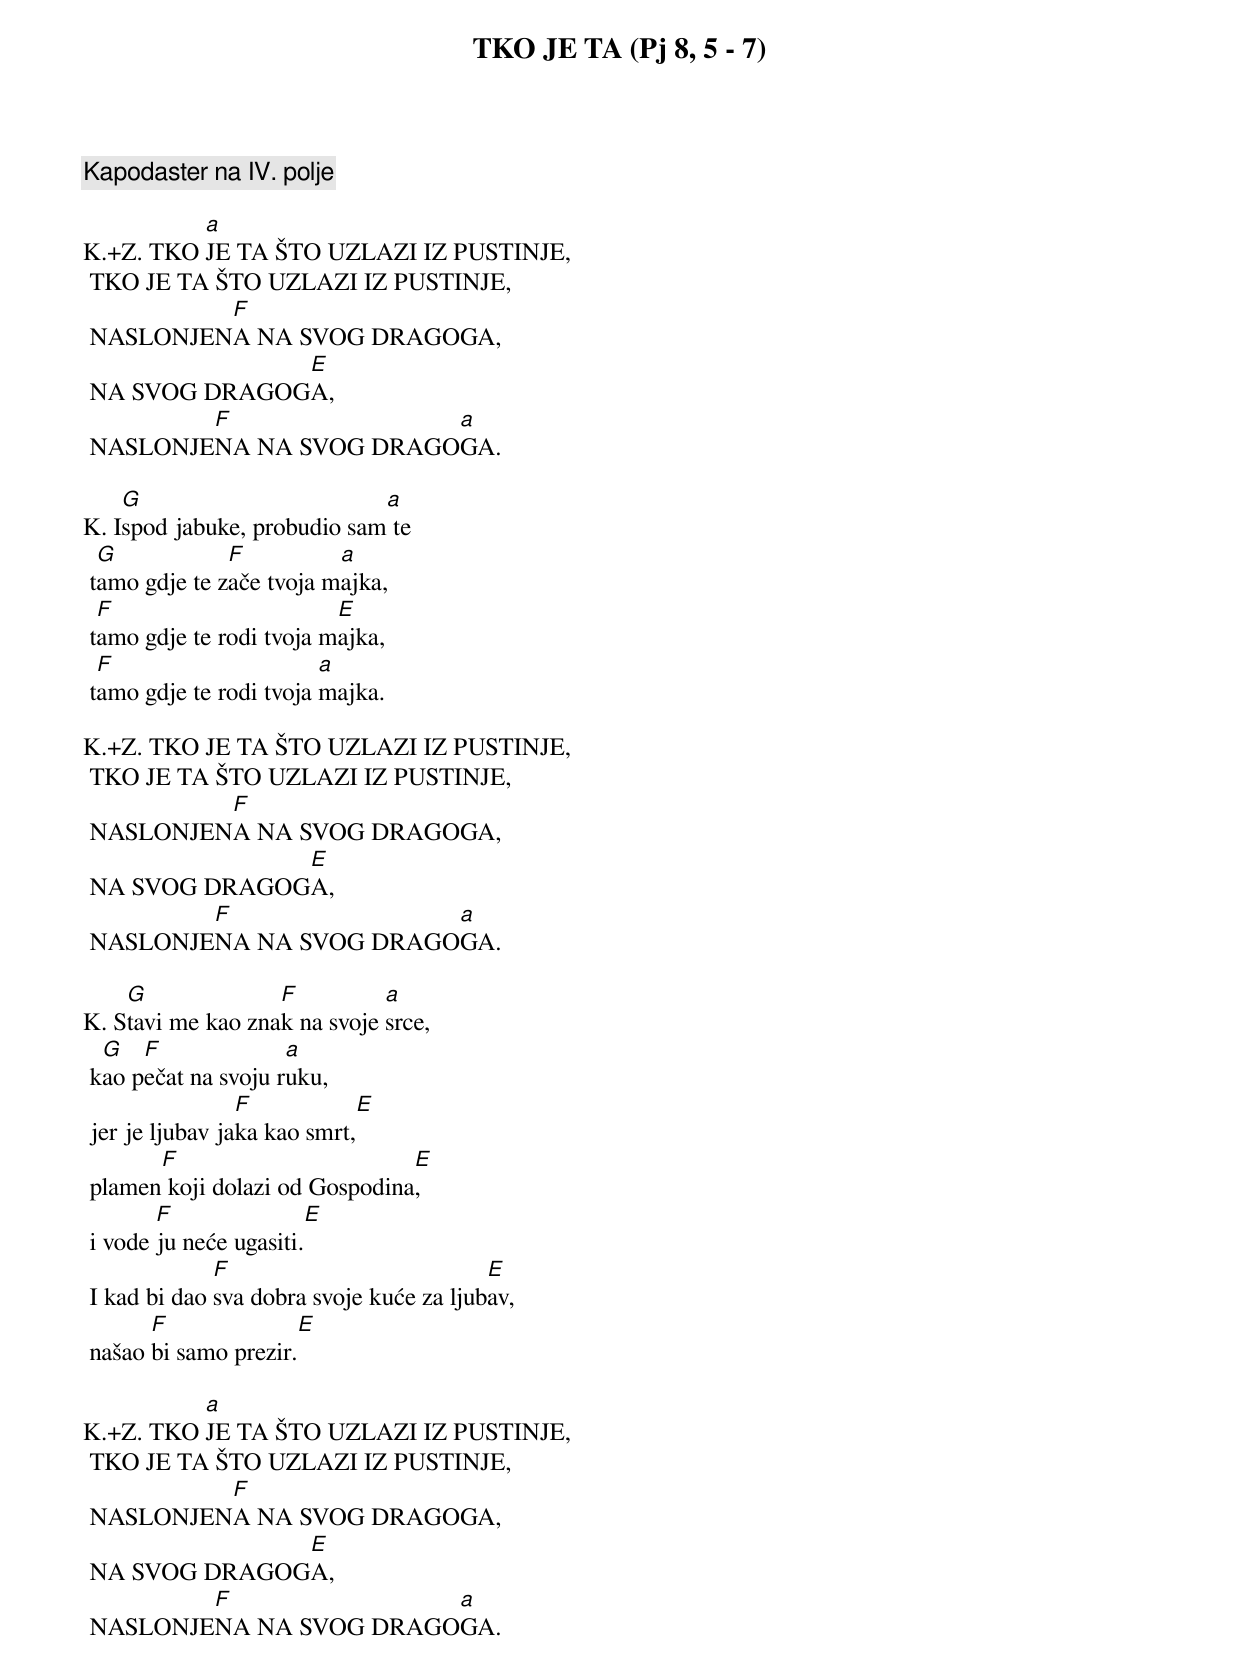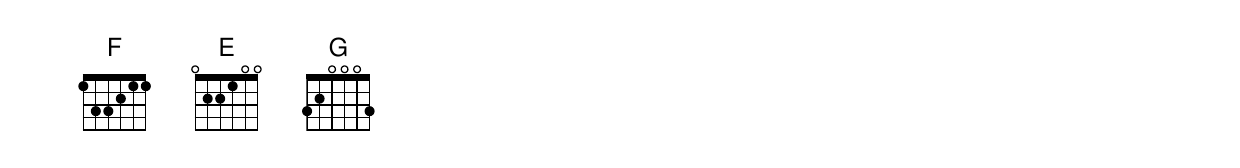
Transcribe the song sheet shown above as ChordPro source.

{title: TKO JE TA (Pj 8, 5 - 7)}

{comment: Kapodaster na IV. polje}

K.+Z.	TKO [a]JE TA ŠTO UZLAZI IZ PUSTINJE,
	TKO JE TA ŠTO UZLAZI IZ PUSTINJE,
	NASLONJEN[F]A NA SVOG DRAGOGA,
	NA SVOG DRAGOG[E]A,
	NASLONJE[F]NA NA SVOG DRAGO[a]GA.

K.	I[G]spod jabuke, probudio sam[a] te
	t[G]amo gdje te z[F]ače tvoja m[a]ajka,
	t[F]amo gdje te rodi tvoja m[E]ajka,
	t[F]amo gdje te rodi tvoja [a]majka.

K.+Z.	TKO JE TA ŠTO UZLAZI IZ PUSTINJE,
	TKO JE TA ŠTO UZLAZI IZ PUSTINJE,
	NASLONJEN[F]A NA SVOG DRAGOGA,
	NA SVOG DRAGOG[E]A,
	NASLONJE[F]NA NA SVOG DRAGO[a]GA.

K.	S[G]tavi me kao zna[F]k na svoje [a]srce,
	k[G]ao p[F]ečat na svoju r[a]uku,
	jer je ljubav ja[F]ka kao smrt,[E]
	plamen[F] koji dolazi od Gospodina[E],
	i vode [F]ju neće ugasiti.[E]
	I kad bi dao [F]sva dobra svoje kuće za ljub[E]av,
	našao [F]bi samo prezir.[E]

K.+Z.	TKO [a]JE TA ŠTO UZLAZI IZ PUSTINJE,
	TKO JE TA ŠTO UZLAZI IZ PUSTINJE,
	NASLONJEN[F]A NA SVOG DRAGOGA,
	NA SVOG DRAGOG[E]A,
	NASLONJE[F]NA NA SVOG DRAGO[a]GA.
